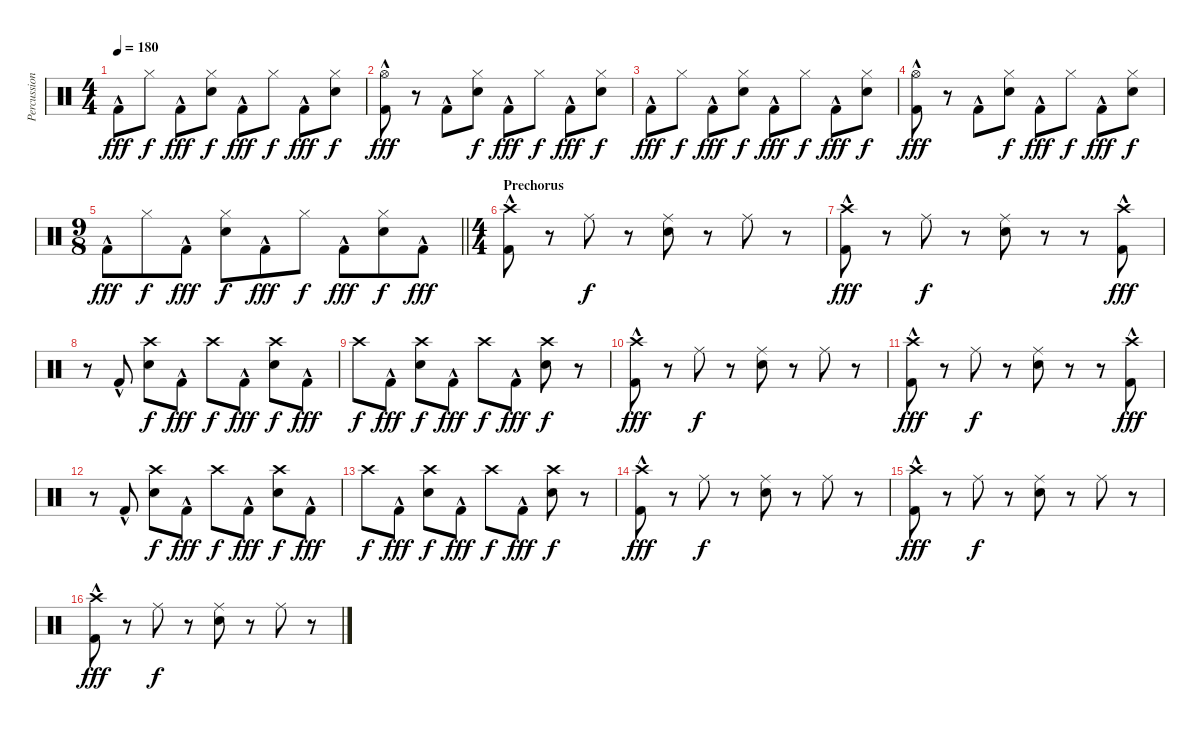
\track ("Percussion" "Percussion") {instrument percussion}
\staff {score}
\articulation defaults
\ts (4 4)
\tempo 180
\clef neutral
\ks c "Kick (hit) 2"{hac}.8{dy fff} "Hi-Hat (closed)".8{dy f} "Kick (hit) 2"{hac}.8{dy fff}
("Hi-Hat (closed)" "Electric Snare (hit)").8{dy f} "Kick (hit) 2"{hac}.8{dy fff} "Hi-Hat (closed)".8{dy f} "Kick (hit) 2"{hac}.8{dy fff} ("Hi-Hat (closed)" "Electric Snare (hit)").8{dy f} |
("Hi-Hat (open)" "Kick (hit) 2"{hac}).8{dy fff} r.8 "Kick (hit) 2"{hac}.8 ("Hi-Hat (closed)" "Electric Snare (hit)").8{dy f} "Kick (hit) 2"{hac}.8{dy fff} "Hi-Hat (closed)".8{dy f} "Kick (hit) 2"{hac}.8{dy fff} ("Hi-Hat (closed)" "Electric Snare (hit)").8{dy f} |
"Kick (hit) 2"{hac}.8{dy fff} "Hi-Hat (closed)".8{dy f} "Kick (hit) 2"{hac}.8{dy fff} ("Hi-Hat (closed)" "Electric Snare (hit)").8{dy f} "Kick (hit) 2"{hac}.8{dy fff} "Hi-Hat (closed)".8{dy f} "Kick (hit) 2"{hac}.8{dy fff} ("Hi-Hat (closed)" "Electric Snare (hit)").8{dy f} |
("Hi-Hat (open)" "Kick (hit) 2"{hac}).8{dy fff} r.8 "Kick (hit) 2"{hac}.8 ("Hi-Hat (closed)" "Electric Snare (hit)").8{dy f} "Kick (hit) 2"{hac}.8{dy fff} "Hi-Hat (closed)".8{dy f} "Kick (hit) 2"{hac}.8{dy fff} ("Hi-Hat (closed)" "Electric Snare (hit)").8{dy f} |
\ts (9 8)
\barLineRight lightlight "Kick (hit) 2"{hac}.8{dy fff} "Hi-Hat (closed)".8{dy f} "Kick (hit) 2"{hac}.8{dy fff}
("Hi-Hat (closed)" "Electric Snare (hit)").8{dy f} "Kick (hit) 2"{hac}.8{dy fff} "Hi-Hat (closed)".8{dy f} "Kick (hit) 2"{hac}.8{dy fff} ("Hi-Hat (closed)" "Electric Snare (hit)").8{dy f} "Kick (hit) 2"{hac}.8{dy fff} |
\ts (4 4)
\section ("" "Prechorus")
("Crash high (hit)" "Kick (hit) 2"{hac}).8 r.8 "Ride (middle)".8{dy f} r.8 ("Ride (middle)" "Electric Snare (hit)").8 r.8 "Ride (middle)".8 r.8 |
("Crash high (hit)" "Kick (hit) 2"{hac}).8{dy fff} r.8 "Ride (middle)".8{dy f} r.8 ("Ride (middle)" "Electric Snare (hit)").8 r.8 r.8 ("Crash high (hit)" "Kick (hit) 2"{hac}).8{dy fff} |
r.8 "Kick (hit) 2"{hac}.8 ("Crash high (hit)" "Electric Snare (hit)").8{dy f} "Kick (hit) 2"{hac}.8{dy fff} "Crash high (hit)".8{dy f} "Kick (hit) 2"{hac}.8{dy fff} ("Crash high (hit)" "Electric Snare (hit)").8{dy f} "Kick (hit) 2"{hac}.8{dy fff} |
"Crash high (hit)".8{dy f} "Kick (hit) 2"{hac}.8{dy fff} ("Crash high (hit)" "Electric Snare (hit)").8{dy f} "Kick (hit) 2"{hac}.8{dy fff} "Crash high (hit)".8{dy f} "Kick (hit) 2"{hac}.8{dy fff} ("Crash high (hit)" "Electric Snare (hit)").8{dy f} r.8 |
("Crash high (hit)" "Kick (hit) 2"{hac}).8{dy fff} r.8 "Ride (middle)".8{dy f} r.8 ("Ride (middle)" "Electric Snare (hit)").8 r.8 "Ride (middle)".8 r.8 |
("Crash high (hit)" "Kick (hit) 2"{hac}).8{dy fff} r.8 "Ride (middle)".8{dy f} r.8 ("Ride (middle)" "Electric Snare (hit)").8 r.8 r.8 ("Crash high (hit)" "Kick (hit) 2"{hac}).8{dy fff} |
r.8 "Kick (hit) 2"{hac}.8 ("Crash high (hit)" "Electric Snare (hit)").8{dy f} "Kick (hit) 2"{hac}.8{dy fff} "Crash high (hit)".8{dy f} "Kick (hit) 2"{hac}.8{dy fff} ("Crash high (hit)" "Electric Snare (hit)").8{dy f} "Kick (hit) 2"{hac}.8{dy fff} |
"Crash high (hit)".8{dy f} "Kick (hit) 2"{hac}.8{dy fff} ("Crash high (hit)" "Electric Snare (hit)").8{dy f} "Kick (hit) 2"{hac}.8{dy fff} "Crash high (hit)".8{dy f} "Kick (hit) 2"{hac}.8{dy fff} ("Crash high (hit)" "Electric Snare (hit)").8{dy f} r.8 |
("Crash high (hit)" "Kick (hit) 2"{hac}).8{dy fff} r.8 "Ride (middle)".8{dy f} r.8 ("Ride (middle)" "Electric Snare (hit)").8 r.8 "Ride (middle)".8 r.8 |
("Crash high (hit)" "Kick (hit) 2"{hac}).8{dy fff} r.8 "Ride (middle)".8{dy f} r.8 ("Ride (middle)" "Electric Snare (hit)").8 r.8 "Ride (middle)".8 r.8 |
("Crash high (hit)" "Kick (hit) 2"{hac}).8{dy fff} r.8 "Ride (middle)".8{dy f} r.8 ("Ride (middle)" "Electric Snare (hit)").8 r.8 "Ride (middle)".8 r.8
